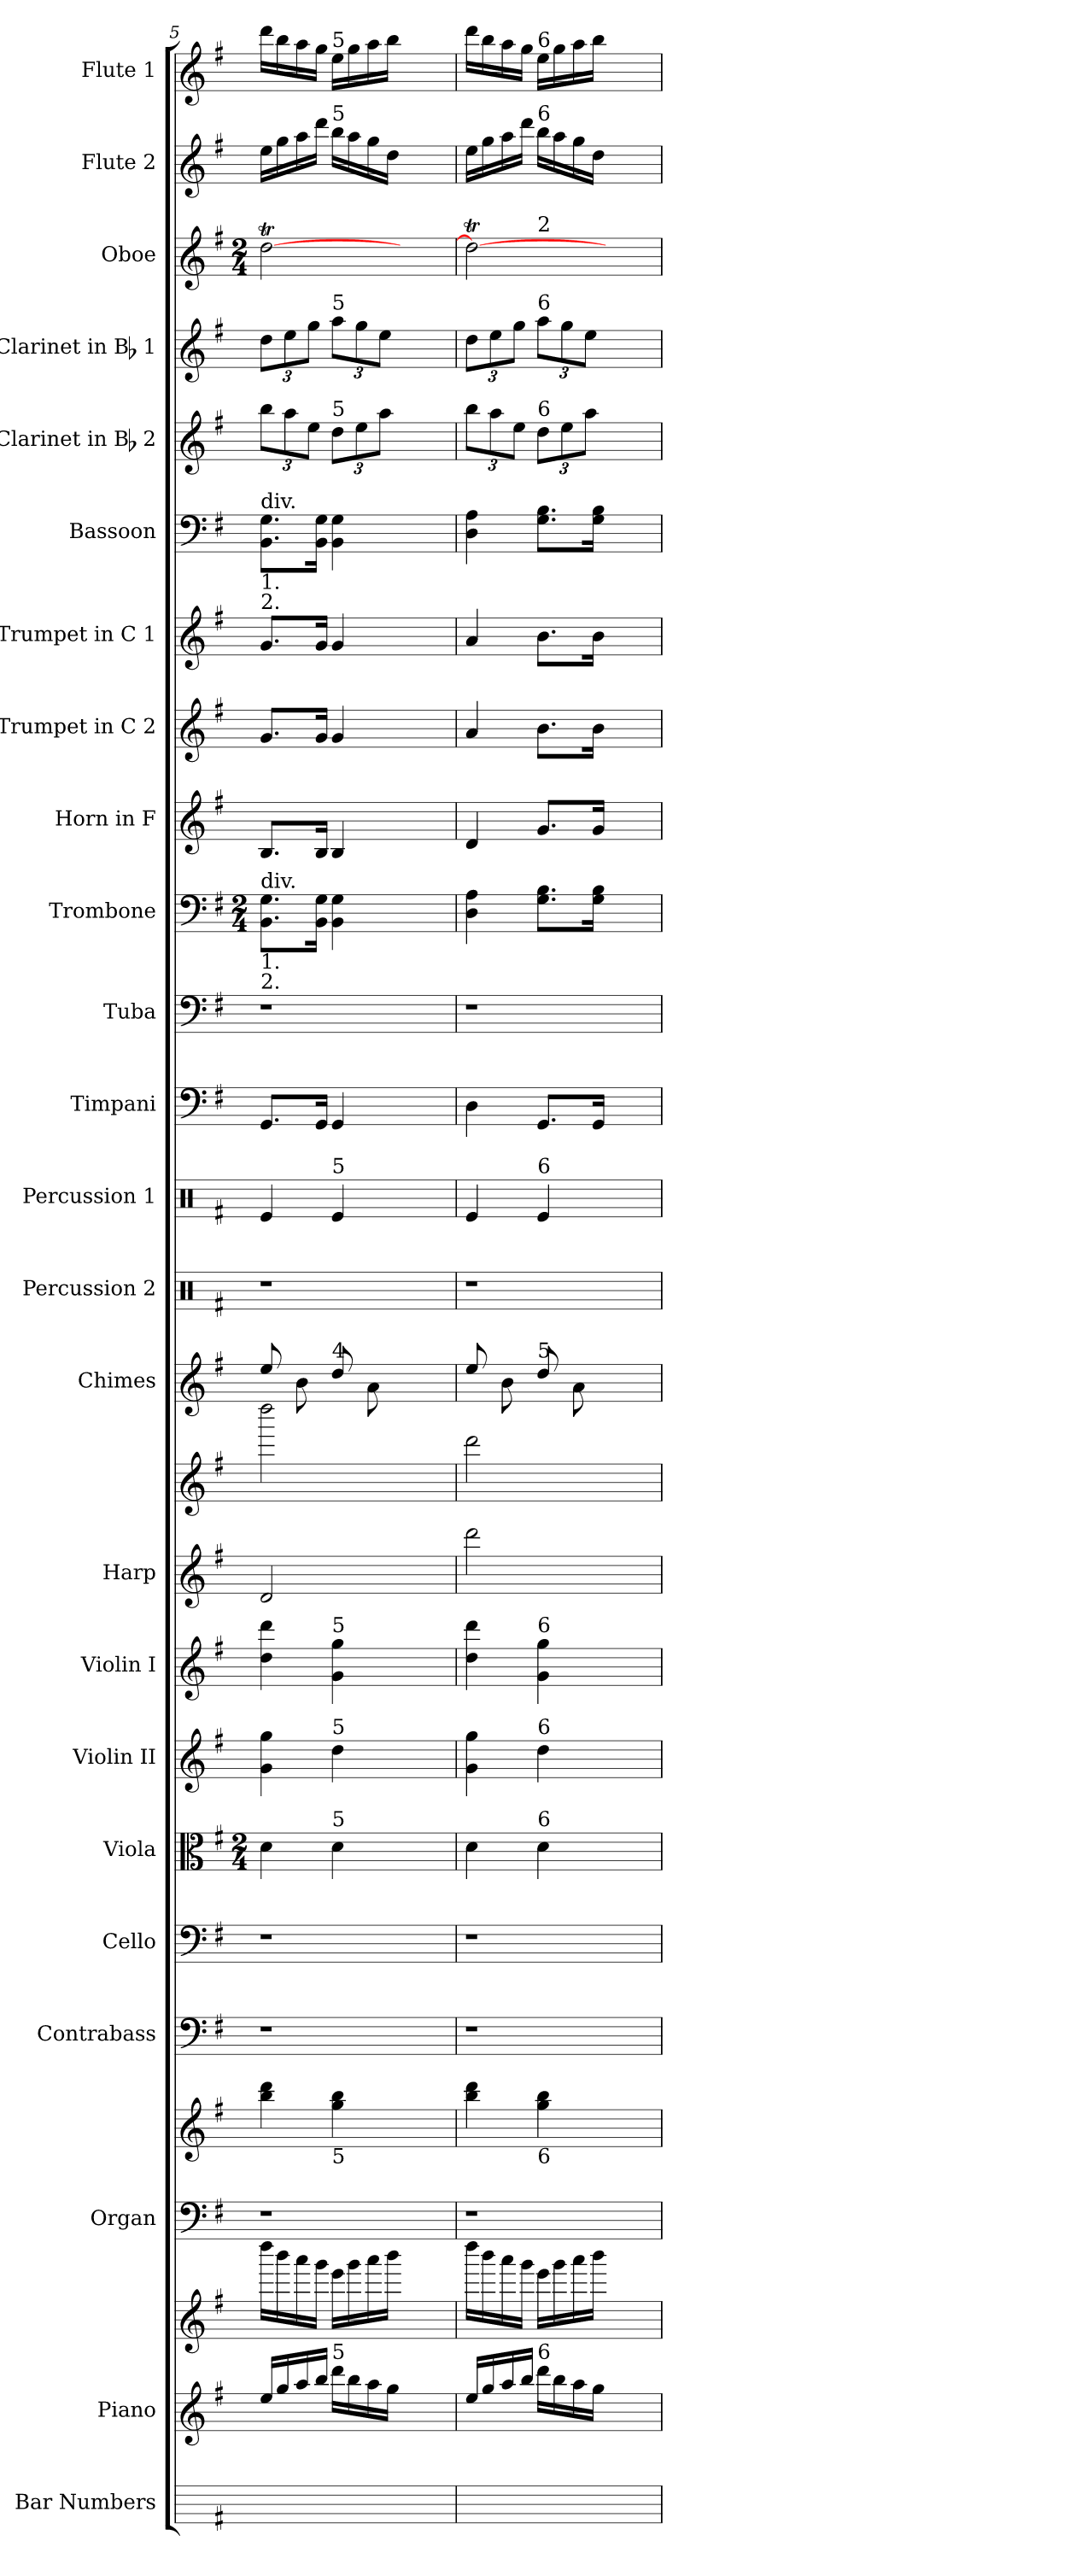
**kern	**kern	**kern	**kern	**kern	**kern	**kern	**kern	**kern	**kern	**kern	**kern	**kern	**kern	**kern	**kern	**kern	**kern	**kern	**kern	**kern	**kern	**kern	**kern	**kern	**kern	**kern
*part24	*part23	*part23	*part22	*part22	*part21	*part20	*part19	*part18	*part17	*part16	*part16	*part15	*part14	*part13	*part12	*part11	*part10	*part9	*part8	*part7	*part6	*part5	*part4	*part3	*part2	*part1
*staff27	*staff26	*staff25	*staff24	*staff23	*staff22	*staff21	*staff20	*staff19	*staff18	*staff17	*staff16	*staff15	*staff14	*staff13	*staff12	*staff11	*staff10	*staff9	*staff8	*staff7	*staff6	*staff5	*staff4	*staff3	*staff2	*staff1
*I"Bar Numbers	*I"Piano	*	*I"Organ	*	*I"Contrabass	*I"Cello	*I"Viola	*I"Violin II	*I"Violin I	*I"Harp	*	*I"Chimes	*I"Percussion 2	*I"Percussion 1	*I"Timpani	*I"Tuba	*I"Trombone	*I"Horn in F	*I"Trumpet in C 2	*I"Trumpet in C 1	*I"Bassoon	*I"Clarinet in Bb 2	*I"Clarinet in Bb 1	*I"Oboe	*I"Flute 2	*I"Flute 1
*	*I'Pno.	*	*I'Org.	*	*I'Cb.	*	*I'Vla.	*I'Vln. II	*I'Vln. I	*I'Hp.	*	*I'Chm.	*I'Perc. 2	*I'Perc. 1	*I'Timp.	*I'Tuba	*I'Tbn.	*	*I'Tpt 2	*I'Tpt 1	*I'Bsn.	*I'Cl 2	*I'Cl 1	*I'Ob.	*I'Fl 2	*I'Fl 1
*	*clefG2	*clefG2	*clefF4	*clefG2	*clefF4	*clefF4	*clefC3	*clefG2	*clefG2	*clefG2	*clefG2	*clefG2	*clefX	*clefX	*clefF4	*clefF4	*clefF4	*clefG2	*clefG2	*clefG2	*clefF4	*clefG2	*clefG2	*clefG2	*clefG2	*clefG2
*	*	*	*	*	*ITrd7c12	*	*	*	*	*	*	*	*	*	*	*	*	*	*	*	*	*	*	*	*	*
*k[f#]	*k[f#]	*k[f#]	*k[f#]	*k[f#]	*k[f#]	*k[f#]	*k[f#]	*k[f#]	*k[f#]	*k[f#]	*k[f#]	*k[f#]	*k[f#]	*k[f#]	*k[f#]	*k[f#]	*k[f#]	*k[f#]	*k[f#]	*k[f#]	*k[f#]	*k[f#]	*k[f#]	*k[f#]	*k[f#]	*k[f#]
*G:	*G:	*G:	*G:	*G:	*G:	*G:	*G:	*G:	*G:	*G:	*G:	*G:	*G:	*G:	*G:	*G:	*G:	*G:	*G:	*G:	*G:	*G:	*G:	*G:	*G:	*G:
*	*	*	*	*	*	*	*M2/4	*	*	*	*	*	*	*	*	*	*M2/4	*	*	*	*	*	*	*M2/4	*	*
=5	=5	=5	=5	=5	=5	=5	=5	=5	=5	=5	=5	=5	=5	=5	=5	=5	=5	=5	=5	=5	=5	=5	=5	=5	=5	=5
!	!	!	!	!	!	!	!	!	!	!	!	!	!	!	!	!	!	!	!	!	!LO:TX:a:t=div.	!	!	!	!	!
!	!	!	!	!	!	!	!	!	!	!	!	!	!	!	!	!	!	!	!	!	!LO:TX:b:t=1.\n2.	!	!	!	!	!
!	!	!	!	!	!	!	!	!	!	!	!	!	!	!	!	!	!LO:TX:a:t=div.	!	!	!	!	!	!	!	!	!
!	!	!	!	!	!	!	!	!	!	!	!	!	!	!	!	!	!LO:TX:b:t=1.\n2.	!	!	!	!	!	!	!	!	!
!	!	!	!	!	!	!	!	!	!	!	!	!	!	!LO:N:head=solid	!	!	!	!	!	!	!	!	!	!	!	!
1ryy	16ee/LL	16dddd\LL	1r	4bb\ 4ddd\	1r	1r	4d\	4g\ 4gg\	4dd\ 4ddd\	2d/	2dddd\	8ee/	1r	4Re</	8.GG/L	1r	8.BB\ 8.G\L	8.B/L	8.g/L	8.g/L	8.BB\ 8.G\L	12bb\L	12dd\L	[2ddT\	16ee\LL	16ddd\LL
.	16gg/	16bbb\	.	.	.	.	.	.	.	.	.	.	.	.	.	.	.	.	.	.	.	.	.	.	16gg\	16bb\
.	.	.	.	.	.	.	.	.	.	.	.	.	.	.	.	.	.	.	.	.	.	12aa\	12ee\	.	.	.
.	16aa/	16aaa\	.	.	.	.	.	.	.	.	.	8b\	.	.	.	.	.	.	.	.	.	.	.	.	16aa\	16aa\
.	.	.	.	.	.	.	.	.	.	.	.	.	.	.	.	.	.	.	.	.	.	12ee\J	12gg\J	.	.	.
.	16bb/JJ	16ggg\JJ	.	.	.	.	.	.	.	.	.	.	.	.	16GG/Jk	.	16BB\ 16G\Jk	16B/Jk	16g/Jk	16g/Jk	16BB\ 16G\Jk	.	.	.	16ddd\JJ	16gg\JJ
!	!	!	!	!	!	!	!	!	!	!	!	!	!	!	!	!	!	!	!	!	!	!	!	!	!	!LO:TX:a:t=5
!	!	!	!	!	!	!	!	!	!	!	!	!	!	!	!	!	!	!	!	!	!	!	!	!	!LO:TX:a:t=5	!
!	!	!	!	!	!	!	!	!	!	!	!	!	!	!	!	!	!	!	!	!	!	!	!LO:TX:a:t=5	!	!	!
!	!	!	!	!	!	!	!	!	!	!	!	!	!	!	!	!	!	!	!	!	!	!LO:TX:a:t=5	!	!	!	!
!	!	!	!	!	!	!	!	!	!	!	!	!	!	!LO:TX:a:t=5	!	!	!	!	!	!	!	!	!	!	!	!
!	!	!	!	!	!	!	!	!	!	!	!	!LO:TX:a:t=4	!	!	!	!	!	!	!	!	!	!	!	!	!	!
!	!	!	!	!	!	!	!	!	!LO:TX:a:t=5	!	!	!	!	!	!	!	!	!	!	!	!	!	!	!	!	!
!	!	!	!	!	!	!	!	!LO:TX:a:t=5	!	!	!	!	!	!	!	!	!	!	!	!	!	!	!	!	!	!
!	!	!	!	!	!	!	!LO:TX:a:t=5	!	!	!	!	!	!	!	!	!	!	!	!	!	!	!	!	!	!	!
!	!	!	!	!LO:TX:b:t=5	!	!	!	!	!	!	!	!	!	!	!	!	!	!	!	!	!	!	!	!	!	!
!	!LO:TX:a:t=5	!	!	!	!	!	!	!	!	!	!	!	!	!	!	!	!	!	!	!	!	!	!	!	!	!
!	!	!	!	!	!	!	!	!	!	!	!	!	!	!LO:N:head=solid	!	!	!	!	!	!	!	!	!	!	!	!
.	16ddd\LL	16eee\LL	.	4gg\ 4bb\	.	.	4d\	4dd\	4g\ 4gg\	.	.	8dd/	.	4Re</	4GG/	.	4BB\ 4G\	4B/	4g/	4g/	4BB\ 4G\	12dd\L	12aa\L	.	16bb\LL	16ee\LL
.	16bb\	16ggg\	.	.	.	.	.	.	.	.	.	.	.	.	.	.	.	.	.	.	.	.	.	.	16aa\	16gg\
.	.	.	.	.	.	.	.	.	.	.	.	.	.	.	.	.	.	.	.	.	.	12ee\	12gg\	.	.	.
.	16aa\	16aaa\	.	.	.	.	.	.	.	.	.	8a\	.	.	.	.	.	.	.	.	.	.	.	.	16gg\	16aa\
.	.	.	.	.	.	.	.	.	.	.	.	.	.	.	.	.	.	.	.	.	.	12aa\J	12ee\J	.	.	.
.	16gg\JJ	16bbb\JJ	.	.	.	.	.	.	.	.	.	.	.	.	.	.	.	.	.	.	.	.	.	.	16dd\JJ	16bb\JJ
.	2ryy	2ryy	.	2ryy	.	.	2ryy	2ryy	2ryy	2ryy	2ryy	2ryy	.	2ryy	2ryy	.	2ryy	2ryy	2ryy	2ryy	2ryy	2ryy	2ryy	2ryy	2ryy	2ryy
=6	=6	=6	=6	=6	=6	=6	=6	=6	=6	=6	=6	=6	=6	=6	=6	=6	=6	=6	=6	=6	=6	=6	=6	=6	=6	=6
!	!	!	!	!	!	!	!	!	!	!	!	!	!	!LO:N:head=solid	!	!	!	!	!	!	!	!	!	!	!	!
*	*	*	*	*	*	*	*	*	*	*	*	*	*	*	*	*	*	*	*	*	*	*	*	*^	*	*
1ryy	16ee/LL	16dddd\LL	1r	4bb\ 4ddd\	1r	1r	4d\	4g\ 4gg\	4dd\ 4ddd\	2ddd\	2ddd\	8ee/	1r	4Re</	4D\	1r	4D\ 4A\	4d/	4a/	4a/	4D\ 4A\	12bb\L	12dd\L	2ddT\_	4ryy	16ee\LL	16ddd\LL
.	16gg/	16bbb\	.	.	.	.	.	.	.	.	.	.	.	.	.	.	.	.	.	.	.	.	.	.	.	16gg\	16bb\
.	.	.	.	.	.	.	.	.	.	.	.	.	.	.	.	.	.	.	.	.	.	12aa\	12ee\	.	.	.	.
.	16aa/	16aaa\	.	.	.	.	.	.	.	.	.	8b\	.	.	.	.	.	.	.	.	.	.	.	.	.	16aa\	16aa\
.	.	.	.	.	.	.	.	.	.	.	.	.	.	.	.	.	.	.	.	.	.	12ee\J	12gg\J	.	.	.	.
.	16bb/JJ	16ggg\JJ	.	.	.	.	.	.	.	.	.	.	.	.	.	.	.	.	.	.	.	.	.	.	.	16ddd\JJ	16gg\JJ
!	!	!	!	!	!	!	!	!	!	!	!	!	!	!	!	!	!	!	!	!	!	!	!	!	!	!	!LO:TX:a:t=6
!	!	!	!	!	!	!	!	!	!	!	!	!	!	!	!	!	!	!	!	!	!	!	!	!	!	!LO:TX:a:t=6	!
!	!	!	!	!	!	!	!	!	!	!	!	!	!	!	!	!	!	!	!	!	!	!	!	!	!LO:TX:a:t=2	!	!
!	!	!	!	!	!	!	!	!	!	!	!	!	!	!	!	!	!	!	!	!	!	!	!LO:TX:a:t=6	!	!	!	!
!	!	!	!	!	!	!	!	!	!	!	!	!	!	!	!	!	!	!	!	!	!	!LO:TX:a:t=6	!	!	!	!	!
!	!	!	!	!	!	!	!	!	!	!	!	!	!	!LO:TX:a:t=6	!	!	!	!	!	!	!	!	!	!	!	!	!
!	!	!	!	!	!	!	!	!	!	!	!	!LO:TX:a:t=5	!	!	!	!	!	!	!	!	!	!	!	!	!	!	!
!	!	!	!	!	!	!	!	!	!LO:TX:a:t=6	!	!	!	!	!	!	!	!	!	!	!	!	!	!	!	!	!	!
!	!	!	!	!	!	!	!	!LO:TX:a:t=6	!	!	!	!	!	!	!	!	!	!	!	!	!	!	!	!	!	!	!
!	!	!	!	!	!	!	!LO:TX:a:t=6	!	!	!	!	!	!	!	!	!	!	!	!	!	!	!	!	!	!	!	!
!	!	!	!	!LO:TX:b:t=6	!	!	!	!	!	!	!	!	!	!	!	!	!	!	!	!	!	!	!	!	!	!	!
!	!LO:TX:a:t=6	!	!	!	!	!	!	!	!	!	!	!	!	!	!	!	!	!	!	!	!	!	!	!	!	!	!
!	!	!	!	!	!	!	!	!	!	!	!	!	!	!LO:N:head=solid	!	!	!	!	!	!	!	!	!	!	!	!	!
.	16ddd\LL	16eee\LL	.	4gg\ 4bb\	.	.	4d\	4dd\	4g\ 4gg\	.	.	8dd/	.	4Re</	8.GG/L	.	8.G\ 8.B\L	8.g/L	8.b\L	8.b\L	8.G\ 8.B\L	12dd\L	12aa\L	.	2.ryy	16bb\LL	16ee\LL
.	16bb\	16ggg\	.	.	.	.	.	.	.	.	.	.	.	.	.	.	.	.	.	.	.	.	.	.	.	16aa\	16gg\
.	.	.	.	.	.	.	.	.	.	.	.	.	.	.	.	.	.	.	.	.	.	12ee\	12gg\	.	.	.	.
.	16aa\	16aaa\	.	.	.	.	.	.	.	.	.	8a\	.	.	.	.	.	.	.	.	.	.	.	.	.	16gg\	16aa\
.	.	.	.	.	.	.	.	.	.	.	.	.	.	.	.	.	.	.	.	.	.	12aa\J	12ee\J	.	.	.	.
.	16gg\JJ	16bbb\JJ	.	.	.	.	.	.	.	.	.	.	.	.	16GG/Jk	.	16G\ 16B\Jk	16g/Jk	16b\Jk	16b\Jk	16G\ 16B\Jk	.	.	.	.	16dd\JJ	16bb\JJ
.	2ryy	2ryy	.	2ryy	.	.	2ryy	2ryy	2ryy	2ryy	2ryy	2ryy	.	2ryy	2ryy	.	2ryy	2ryy	2ryy	2ryy	2ryy	2ryy	2ryy	2ryy	.	2ryy	2ryy
*	*	*	*	*	*	*	*	*	*	*	*	*	*	*	*	*	*	*	*	*	*	*	*	*v	*v	*	*
=	=	=	=	=	=	=	=	=	=	=	=	=	=	=	=	=	=	=	=	=	=	=	=	=	=	=
*-	*-	*-	*-	*-	*-	*-	*-	*-	*-	*-	*-	*-	*-	*-	*-	*-	*-	*-	*-	*-	*-	*-	*-	*-	*-	*-
